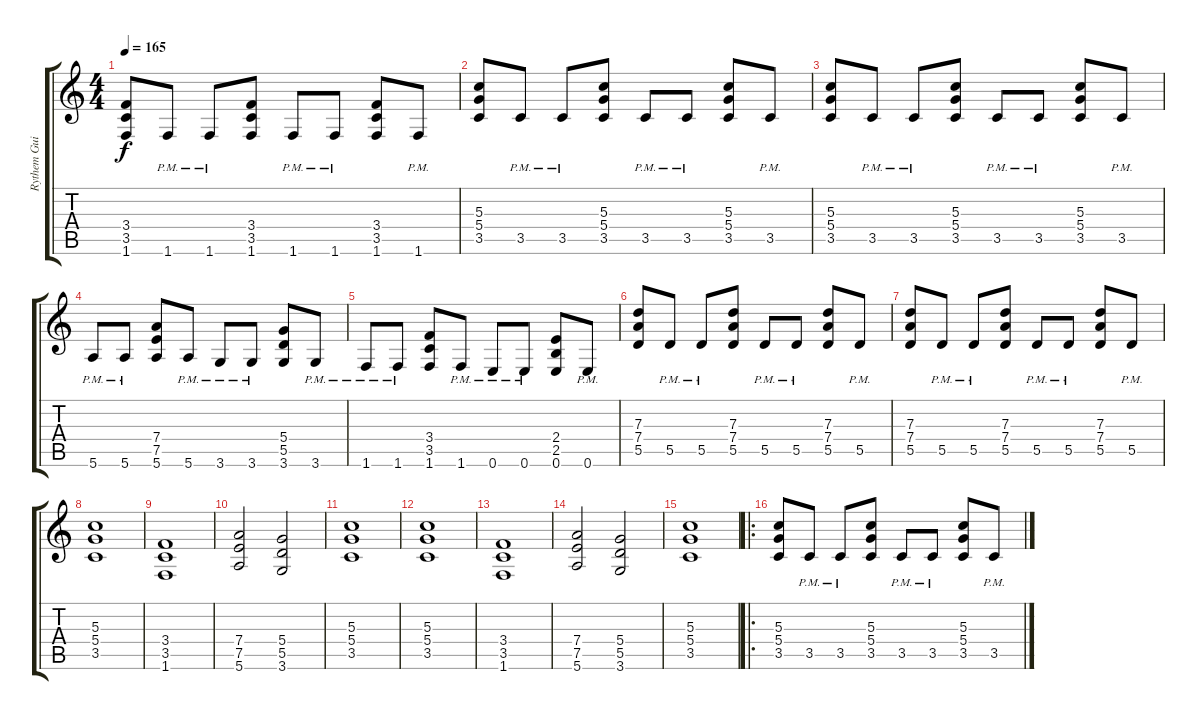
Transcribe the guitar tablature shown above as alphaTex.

\track ("Rythem Guitar" "Rythem Gui") {instrument distortionguitar}
\staff {score tabs}
\tuning (E4 B3 G3 D3 A2 E2) {hide}
\ts (4 4)
\tempo 165
\clef g2
\ks c
(3.4 3.5 1.6).8{dy f} 1.6{pm}.8 1.6{pm}.8 (3.4 3.5 1.6).8 1.6{pm}.8 1.6{pm}.8 (3.4 3.5 1.6).8 1.6{pm}.8 |
(5.3 5.4 3.5).8 3.5{pm}.8 3.5{pm}.8 (5.3 5.4 3.5).8 3.5{pm}.8 3.5{pm}.8 (5.3 5.4 3.5).8 3.5{pm}.8 |
(5.3 5.4 3.5).8 3.5{pm}.8 3.5{pm}.8 (5.3 5.4 3.5).8 3.5{pm}.8 3.5{pm}.8 (5.3 5.4 3.5).8 3.5{pm}.8 |
5.6{pm}.8 5.6{pm}.8 (7.4 7.5 5.6).8 5.6{pm}.8 3.6{pm}.8 3.6{pm}.8 (5.4 5.5 3.6).8 3.6{pm}.8 |
1.6{pm}.8 1.6{pm}.8 (3.4 3.5 1.6).8 1.6{pm}.8 0.6{pm}.8 0.6{pm}.8 (2.4 2.5 0.6).8 0.6{pm}.8 |
(7.3 7.4 5.5).8 5.5{pm}.8 5.5{pm}.8 (7.3 7.4 5.5).8 5.5{pm}.8 5.5{pm}.8 (7.3 7.4 5.5).8 5.5{pm}.8 |
(7.3 7.4 5.5).8 5.5{pm}.8 5.5{pm}.8 (7.3 7.4 5.5).8 5.5{pm}.8 5.5{pm}.8 (7.3 7.4 5.5).8 5.5{pm}.8 |
(5.3 5.4 3.5).1 |
(3.4 3.5 1.6).1 |
(7.4 7.5 5.6).2 (5.4 5.5 3.6).2 |
(5.3 5.4 3.5).1 |
(5.3 5.4 3.5).1 |
(3.4 3.5 1.6).1 |
(7.4 7.5 5.6).2 (5.4 5.5 3.6).2 |
(5.3 5.4 3.5).1 |
\ro
(5.3 5.4 3.5).8 3.5{pm}.8 3.5{pm}.8 (5.3 5.4 3.5).8 3.5{pm}.8 3.5{pm}.8 (5.3 5.4 3.5).8 3.5{pm}.8
